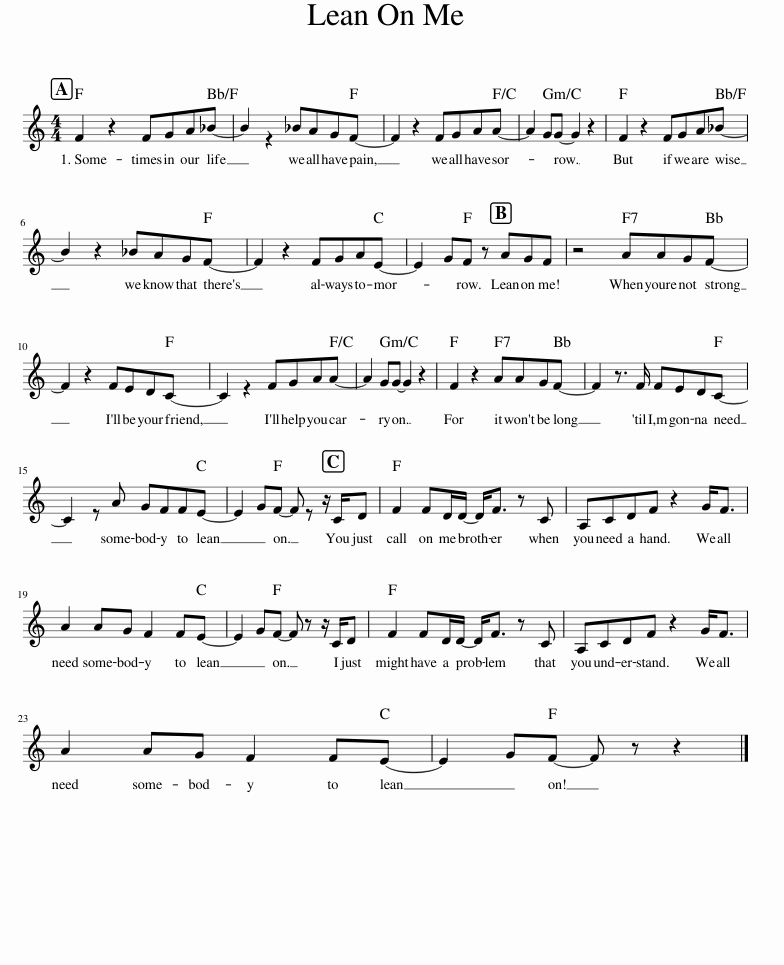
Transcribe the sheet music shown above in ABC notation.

X:1
L:1/8
M:4/4
I:linebreak $
K:C
V:1 treble
V:1
 F2 z2 FGA_B- | B2 z2 _BAGF- | F2 z2 FGAA- | A2 GG- G2 z2 | F2 z2 FGA_B- |$ %5
 B2 z2 _BAGF- | F2 z2 FGAE- | E2 GF z AGF | z4 AAGF- |$ F2 z2 FEDC- | %10
 C2 z2 FGAA- | A2 GG- G2 z2 | F2 z2 AAGF- | F2 z3/2 F/ FEDC- |$ C2 z A GFFE- | %15
 E2 GF- F z z/ C/D | F2 FD/D/- D<F z C | A,CDF z2 G<F |$ A2 AG F2 FE- | E2 GF- F z z/ C/D | %20
 F2 FD/D/- D<F z C | A,CDF z2 G<F |$ A2 AG F2 FE- | E2 GF- F z z2 |] %24
